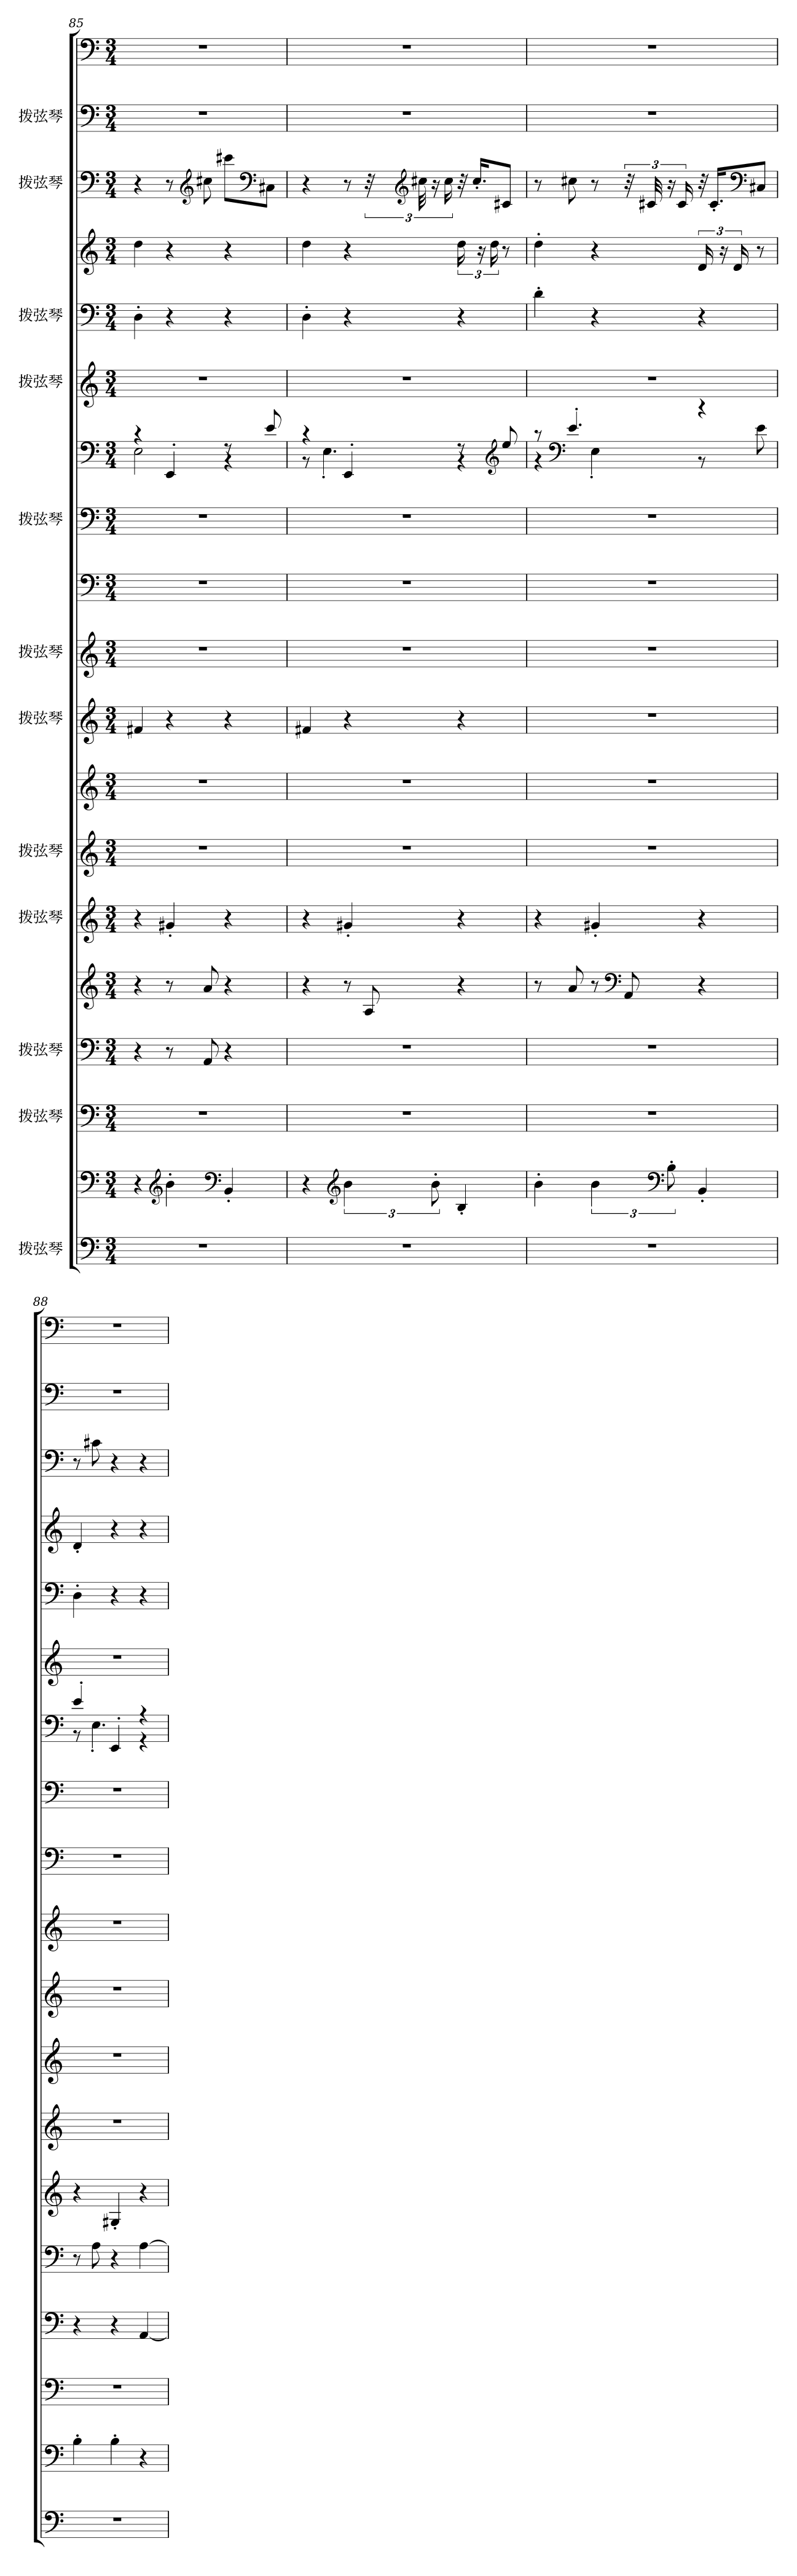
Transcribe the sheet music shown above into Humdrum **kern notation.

**kern	**kern	**kern	**kern	**kern	**kern	**kern	**kern	**kern	**kern	**kern	**kern	**kern	**kern	**kern	**kern	**kern	**kern	**kern
*part12	*part12	*part11	*part10	*part10	*part9	*part8	*part8	*part7	*part6	*part6	*part5	*part5	*part4	*part3	*part3	*part2	*part1	*part1
*staff19	*staff18	*staff17	*staff16	*staff15	*staff14	*staff13	*staff12	*staff11	*staff10	*staff9	*staff8	*staff7	*staff6	*staff5	*staff4	*staff3	*staff2	*staff1
*I"拨弦琴	*	*I"拨弦琴	*I"拨弦琴	*	*I"拨弦琴	*I"拨弦琴	*	*I"拨弦琴	*I"拨弦琴	*	*I"拨弦琴	*	*I"拨弦琴	*I"拨弦琴	*	*I"拨弦琴	*I"拨弦琴	*
*clefF4	*clefF4	*clefF4	*clefF4	*clefG2	*clefG2	*clefG2	*clefG2	*clefG2	*clefG2	*clefF4	*clefF4	*clefF4	*clefG2	*clefF4	*clefG2	*clefF4	*clefF4	*clefF4
*k[]	*k[]	*k[]	*k[]	*k[]	*k[]	*k[]	*k[]	*k[]	*k[]	*k[]	*k[]	*k[]	*k[]	*k[]	*k[]	*k[]	*k[]	*k[]
*M3/4	*M3/4	*M3/4	*M3/4	*M3/4	*M3/4	*M3/4	*M3/4	*M3/4	*M3/4	*M3/4	*M3/4	*M3/4	*M3/4	*M3/4	*M3/4	*M3/4	*M3/4	*M3/4
=85	=85	=85	=85	=85	=85	=85	=85	=85	=85	=85	=85	=85	=85	=85	=85	=85	=85	=85
*	*	*	*	*	*	*	*	*	*	*	*	*^	*	*	*	*	*	*
2.r	4r	2.r	4r	4r	4r	2.r	2.r	4f#X/	2.r	2.r	2.r	4r	2E\	2.r	4D'\	4dd\	4r	2.r	2.r
*	*clefG2	*	*	*	*	*	*	*	*	*	*	*	*	*	*	*	*	*	*
.	4b'\	.	8r	8r	4g#X'/	.	.	4r	.	.	.	4EE'/	.	.	4r	4r	8r	.	.
*	*	*	*	*	*	*	*	*	*	*	*	*	*	*	*	*	*clefG2	*	*
.	.	.	8AA/	8a/	.	.	.	.	.	.	.	.	.	.	.	.	8cc#X\	.	.
*	*clefF4	*	*	*	*	*	*	*	*	*	*	*	*	*	*	*	*	*	*
.	4BB'/	.	4r	4r	4r	.	.	4r	.	.	.	8r	4r	.	4r	4r	8ccc#X\L	.	.
*	*	*	*	*	*	*	*	*	*	*	*	*	*	*	*	*	*clefF4	*	*
.	.	.	.	.	.	.	.	.	.	.	.	8e/	.	.	.	.	8C#X\J	.	.
!!LO:PB:g=z
=86	=86	=86	=86	=86	=86	=86	=86	=86	=86	=86	=86	=86	=86	=86	=86	=86	=86	=86	=86
2.r	4r	2.r	2.r	4r	4r	2.r	2.r	4f#X/	2.r	2.r	2.r	4r	8r	2.r	4D'\	4dd\	4r	2.r	2.r
.	.	.	.	.	.	.	.	.	.	.	.	.	4.E'\	.	.	.	.	.	.
*	*clefG2	*	*	*	*	*	*	*	*	*	*	*	*	*	*	*	*	*	*
.	6b\	.	.	8r	4g#X'/	.	.	4r	.	.	.	4EE'/	.	.	4r	4r	8r	.	.
.	.	.	.	8A/	.	.	.	.	.	.	.	.	.	.	.	.	48r	.	.
*	*	*	*	*	*	*	*	*	*	*	*	*	*	*	*	*	*clefG2	*	*
.	.	.	.	.	.	.	.	.	.	.	.	.	.	.	.	.	48cc#X\	.	.
.	12b'\	.	.	.	.	.	.	.	.	.	.	.	.	.	.	.	24r	.	.
.	.	.	.	.	.	.	.	.	.	.	.	.	.	.	.	.	24cc#\	.	.
.	4B'/	.	.	4r	4r	.	.	4r	.	.	.	8r	4r	.	4r	24dd\	32r	.	.
.	.	.	.	.	.	.	.	.	.	.	.	.	.	.	.	.	16.cc#'/KL	.	.
.	.	.	.	.	.	.	.	.	.	.	.	.	.	.	.	24r	.	.	.
.	.	.	.	.	.	.	.	.	.	.	.	.	.	.	.	24dd\	.	.	.
*	*	*	*	*	*	*	*	*	*	*	*	*clefG2	*	*	*	*	*	*	*
.	.	.	.	.	.	.	.	.	.	.	.	8ee/	.	.	.	8r	8c#X/J	.	.
=87	=87	=87	=87	=87	=87	=87	=87	=87	=87	=87	=87	=87	=87	=87	=87	=87	=87	=87	=87
2.r	4b'\	2.r	2.r	8r	4r	2.r	2.r	2.r	2.r	2.r	2.r	8r	4r	2.r	4d'\	4dd'\	8r	2.r	2.r
*	*	*	*	*	*	*	*	*	*	*	*	*clefF4	*	*	*	*	*	*	*
.	.	.	.	8a/	.	.	.	.	.	.	.	4.e'/	.	.	.	.	8cc#X\	.	.
.	6b\	.	.	8r	4g#X'/	.	.	.	.	.	.	.	4E'\	.	4r	4r	8r	.	.
*	*	*	*	*clefF4	*	*	*	*	*	*	*	*	*	*	*	*	*	*	*
.	.	.	.	8AA/	.	.	.	.	.	.	.	.	.	.	.	.	48r	.	.
.	.	.	.	.	.	.	.	.	.	.	.	.	.	.	.	.	48c#X/	.	.
*	*clefF4	*	*	*	*	*	*	*	*	*	*	*	*	*	*	*	*	*	*
.	12B'\	.	.	.	.	.	.	.	.	.	.	.	.	.	.	.	24r	.	.
.	.	.	.	.	.	.	.	.	.	.	.	.	.	.	.	.	24c#/	.	.
.	4BB'/	.	.	4r	4r	.	.	.	.	.	.	4r	8r	.	4r	24d/	32r	.	.
.	.	.	.	.	.	.	.	.	.	.	.	.	.	.	.	.	16.c#'/KL	.	.
.	.	.	.	.	.	.	.	.	.	.	.	.	.	.	.	24r	.	.	.
.	.	.	.	.	.	.	.	.	.	.	.	.	.	.	.	24d/	.	.	.
*	*	*	*	*	*	*	*	*	*	*	*	*	*	*	*	*	*clefF4	*	*
.	.	.	.	.	.	.	.	.	.	.	.	.	8e\	.	.	8r	8C#X/J	.	.
=88	=88	=88	=88	=88	=88	=88	=88	=88	=88	=88	=88	=88	=88	=88	=88	=88	=88	=88	=88
2.r	4B'\	2.r	4r	8r	4r	2.r	2.r	2.r	2.r	2.r	2.r	4e'/	8r	2.r	4D'\	4d'/	8r	2.r	2.r
.	.	.	.	8A\	.	.	.	.	.	.	.	.	4.E'\	.	.	.	8c#X\	.	.
.	4B'\	.	4r	4r	4G#X'/	.	.	.	.	.	.	4EE'/	.	.	4r	4r	4r	.	.
.	4r	.	[4AA/	[4A\	4r	.	.	.	.	.	.	4r	4r	.	4r	4r	4r	.	.
*	*	*	*	*	*	*	*	*	*	*	*	*v	*v	*	*	*	*	*	*
=	=	=	=	=	=	=	=	=	=	=	=	=	=	=	=	=	=	=
*-	*-	*-	*-	*-	*-	*-	*-	*-	*-	*-	*-	*-	*-	*-	*-	*-	*-	*-
